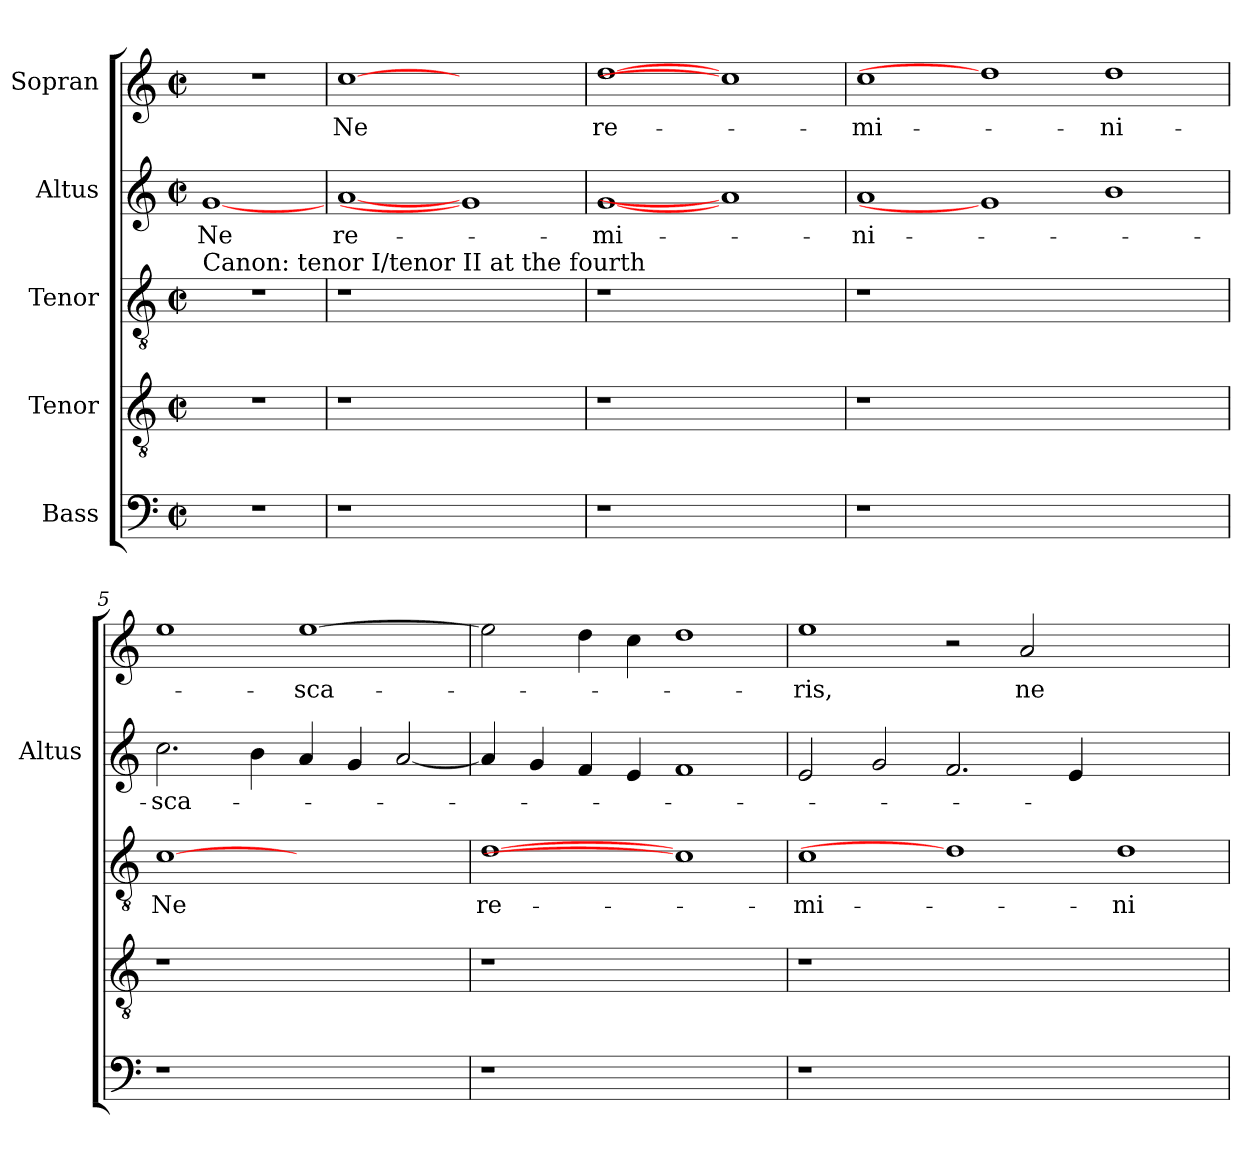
**kern	**kern	**kern	**text	**kern	**text	**kern	**text
*part5	*part4	*part3	*part3	*part2	*part2	*part1	*part1
*staff5	*staff4	*staff3	*staff3	*staff2	*staff2	*staff1	*staff1
*I"Bass	*I"Tenor	*I"Tenor	*	*I"Altus	*	*I"Sopran	*
*	*	*	*	*I'Altus	*	*	*
!!LO:PB:g=z
*clefF4	*clefGv2	*clefGv2	*	*clefG2	*	*clefG2	*
*	*ITrd7c12	*ITrd7c12	*	*	*	*	*
*k[]	*k[]	*k[]	*	*k[]	*	*k[]	*
*C:	*C:	*C:	*	*C:	*	*C:	*
*M2/2	*M2/2	*M2/2	*	*M2/2	*	*M2/2	*
*met(c|)	*met(c|)	*met(c|)	*	*met(c|)	*	*met(c|)	*
=1	=1	=1	=1	=1	=1	=1	=1
!LO:N:vis=1	!LO:N:vis=1	!LO:N:vis=1	!	!	!	!	!
!	!	!LO:TX:a:t=Canon&colon; tenor I/tenor II at the fourth	!	!	!	!	!
!	!	!	!	!	!LO:LY:b:color=#000000	!LO:N:vis=1	!
1r	1r	1r	.	[1gi	Ne	1r	.
=2	=2	=2	=2	=2	=2	=2	=2
!LO:N:vis=1	!LO:N:vis=1	!LO:N:vis=1	!	!	!	!	!
!	!	!	!	!	!LO:LY:b:color=#000000	!	!
!	!	!	!	!	!	!	!LO:LY:b:color=#000000
1r	1r	1r	.	[1ai	re-	[1cci	Ne
1ryy	1ryy	1ryy	.	1gi]	.	1ryy	.
=3	=3	=3	=3	=3	=3	=3	=3
!LO:N:vis=1	!LO:N:vis=1	!LO:N:vis=1	!	!	!	!	!
!	!	!	!	!	!LO:LY:b:color=#000000	!	!
!	!	!	!	!	!	!	!LO:LY:b:color=#000000
1r	1r	1r	.	[1gi	-mi-	[1ddi	re-
1ryy	1ryy	1ryy	.	1ai]	.	1cci]	.
=4	=4	=4	=4	=4	=4	=4	=4
!LO:N:vis=1	!LO:N:vis=1	!LO:N:vis=1	!	!	!	!	!
!	!	!	!	!	!LO:LY:b:color=#000000	!	!
!	!	!	!	!	!	!	!LO:LY:b:color=#000000
1r	1r	1r	.	1ai	-ni-	1cci	-mi-
0ryy	0ryy	0ryy	.	1gi]	.	1ddi]	.
!	!	!	!	!	!	!	!LO:LY:b:color=#000000
.	.	.	.	1bi	.	1ddi	-ni-
=5	=5	=5	=5	=5	=5	=5	=5
!LO:N:vis=1	!LO:N:vis=1	!	!	!	!	!	!
!	!	!	!LO:LY:b:color=#000000	!	!	!	!
!	!	!	!	!	!LO:LY:b:color=#000000	!	!
1r	1r	[1Ci	Ne	2.cci\	-sca-	1eei	.
.	.	.	.	4bi\	.	.	.
!	!	!	!	!	!	!	!LO:LY:b:color=#000000
1ryy	1ryy	1ryy	.	4ai/	.	[>1eei	-sca-
.	.	.	.	4gi/	.	.	.
.	.	.	.	[<2ai/	.	.	.
=6	=6	=6	=6	=6	=6	=6	=6
!LO:N:vis=1	!LO:N:vis=1	!	!	!	!	!	!
!	!	!	!LO:LY:b:color=#000000	!	!	!	!
1r	1r	[1Di	re-	4ai/]	.	2eei\]	.
.	.	.	.	4gi/	.	.	.
.	.	.	.	4fi/	.	4ddi\	.
.	.	.	.	4ei/	.	4cci\	.
1ryy	1ryy	1Ci]	.	1fi	.	1ddi	.
=7	=7	=7	=7	=7	=7	=7	=7
!LO:N:vis=1	!LO:N:vis=1	!	!	!	!	!	!
!	!	!	!LO:LY:b:color=#000000	!	!	!	!
!	!	!	!	!	!	!	!LO:LY:b:color=#000000
1r	1r	1Ci	-mi-	2ei/	.	1eei	-ris,
.	.	.	.	2gi/	.	.	.
0ryy	0ryy	1Di]	.	2.fi/	.	2r	.
!	!	!	!	!	!	!	!LO:LY:b:color=#000000
.	.	.	.	.	.	2ai/	ne
.	.	.	.	4ei/	.	.	.
!	!	!	!LO:LY:b:color=#000000	!	!	!	!
.	.	1Di	-ni-	1ryy	.	1ryy	.
=	=	=	=	=	=	=	=
*-	*-	*-	*-	*-	*-	*-	*-
